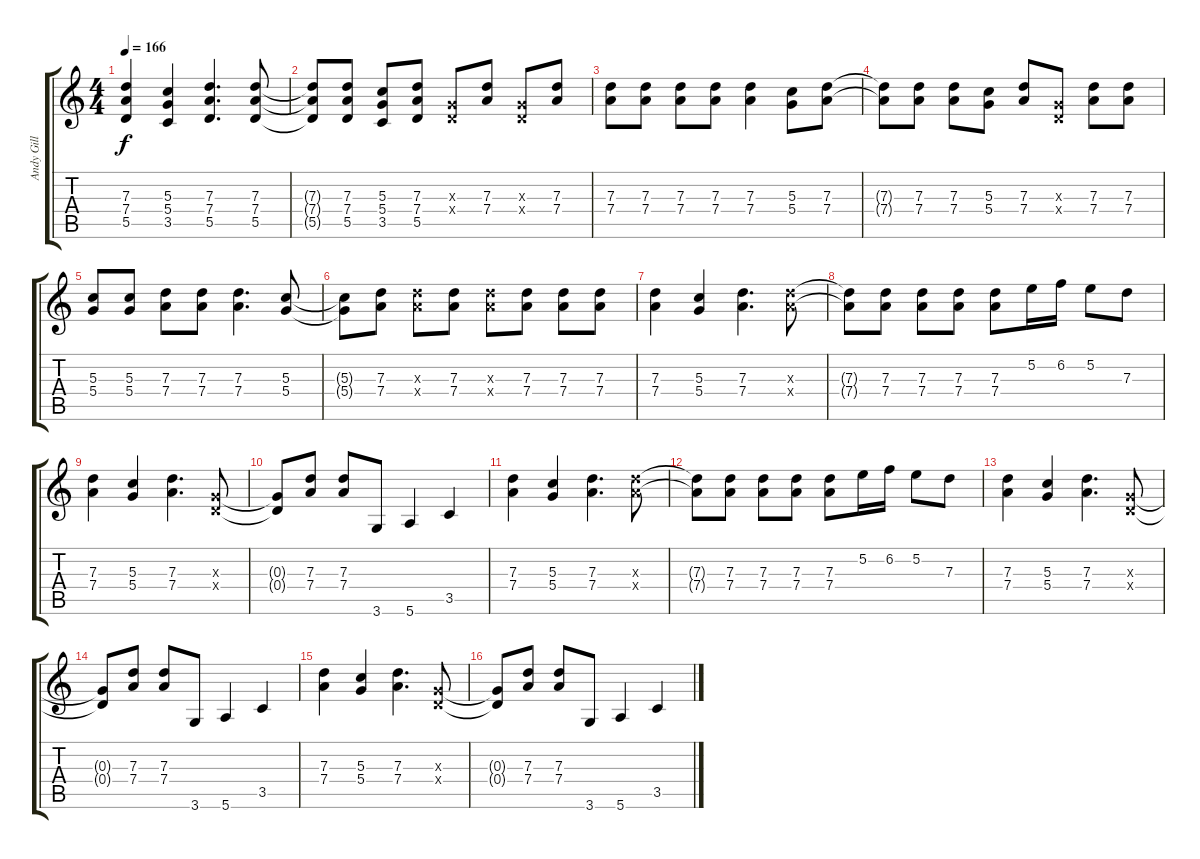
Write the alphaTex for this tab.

\track ("Andy Gill" "Andy Gill") {instrument electricguitarclean}
\staff {score tabs}
\tuning (E4 B3 G3 D3 A2 E2) {hide}
\ts (4 4)
\tempo 166
\clef g2
\ks c
(7.3 7.4 5.5).4{dy f} (5.3 5.4 3.5).4 (7.3 7.4 5.5).4{d} (7.3 7.4 5.5).8 |
(7.3{t} 7.4{t} 5.5{t}).8 (7.3 7.4 5.5).8 (5.3 5.4 3.5).8 (7.3 7.4 5.5).8 (0.3{x} 0.4{x}).8 (7.3 7.4).8 (0.3{x} 0.4{x}).8 (7.3 7.4).8 |
(7.3 7.4).8 (7.3 7.4).8 (7.3 7.4).8 (7.3 7.4).8 (7.3 7.4).4 (5.3 5.4).8 (7.3 7.4).8 |
(7.3{t} 7.4{t}).8 (7.3 7.4).8 (7.3 7.4).8 (5.3 5.4).8 (7.3 7.4).8 (0.3{x} 0.4{x}).8 (7.3 7.4).8 (7.3 7.4).8 |
(5.3 5.4).8 (5.3 5.4).8 (7.3 7.4).8 (7.3 7.4).8 (7.3 7.4).4{d} (5.3 5.4).8 |
(5.3{t} 5.4{t}).8 (7.3 7.4).8 (7.3{x} 7.4{x}).8 (7.3 7.4).8 (7.3{x} 7.4{x}).8 (7.3 7.4).8 (7.3 7.4).8 (7.3 7.4).8 |
(7.3 7.4).4 (5.3 5.4).4 (7.3 7.4).4{d} (7.3{x} 7.4{x}).8 |
(7.3{t} 7.4{t}).8 (7.3 7.4).8 (7.3 7.4).8 (7.3 7.4).8 (7.3 7.4).8 5.2.16 6.2.16 5.2.8 7.3.8 |
(7.3 7.4).4 (5.3 5.4).4 (7.3 7.4).4{d} (0.3{x} 0.4{x}).8 |
(0.3{t} 0.4{t}).8 (7.3 7.4).8 (7.3 7.4).8 3.6.8 5.6.4 3.5.4 |
(7.3 7.4).4 (5.3 5.4).4 (7.3 7.4).4{d} (7.3{x} 7.4{x}).8 |
(7.3{t} 7.4{t}).8 (7.3 7.4).8 (7.3 7.4).8 (7.3 7.4).8 (7.3 7.4).8 5.2.16 6.2.16 5.2.8 7.3.8 |
(7.3 7.4).4 (5.3 5.4).4 (7.3 7.4).4{d} (0.3{x} 0.4{x}).8 |
(0.3{t} 0.4{t}).8 (7.3 7.4).8 (7.3 7.4).8 3.6.8 5.6.4 3.5.4 |
(7.3 7.4).4 (5.3 5.4).4 (7.3 7.4).4{d} (0.3{x} 0.4{x}).8 |
(0.3{t} 0.4{t}).8 (7.3 7.4).8 (7.3 7.4).8 3.6.8 5.6.4 3.5.4
